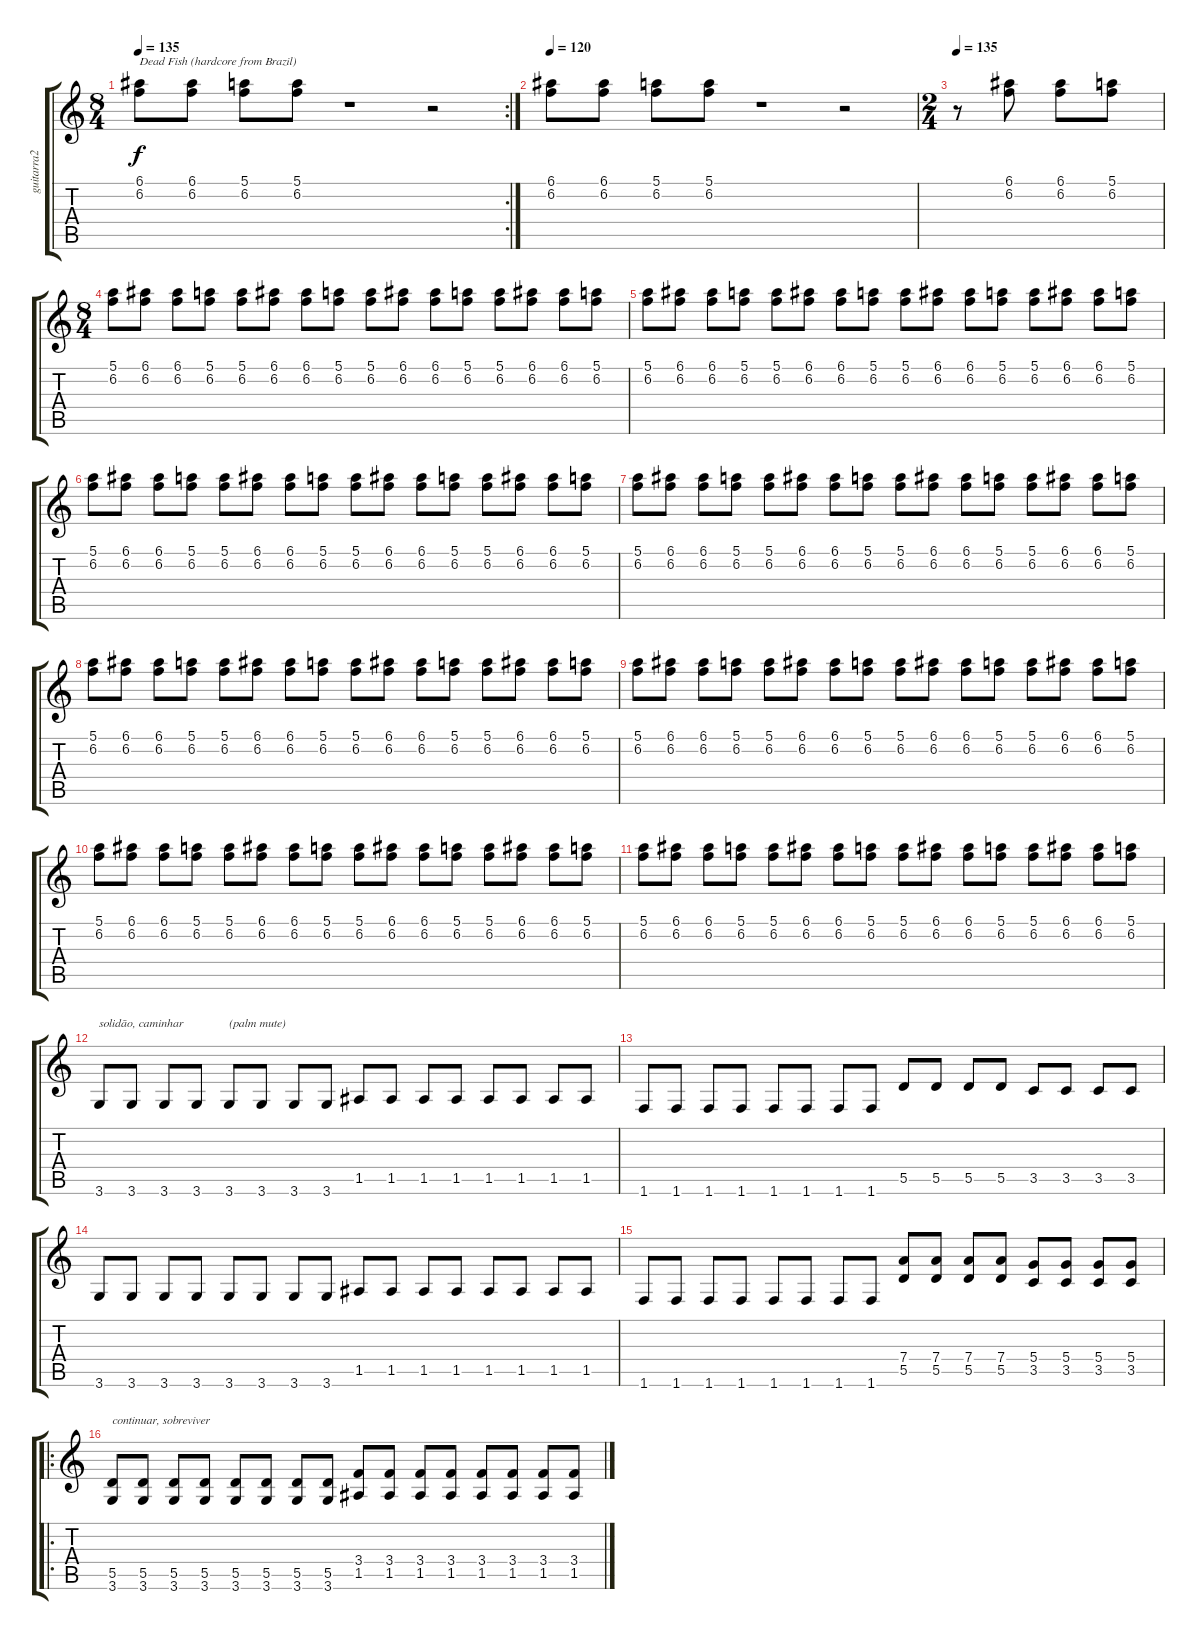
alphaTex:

\track ("guitarra2" "guitarra2") {instrument distortionguitar}
\staff {score tabs}
\tuning (E4 B3 G3 D3 A2 E2) {hide}
\rc 2
\ts (8 4)
\tempo 135
\tempo 120
\tempo 135
\clef g2
\ks c
(6.1 6.2).8{txt "Dead Fish (hardcore from Brazil)" dy f instrument distortionguitar} (6.1 6.2).8 (5.1 6.2).8 (5.1 6.2).8 r.1 r.2 |
\tempo 120
(6.1 6.2).8 (6.1 6.2).8 (5.1 6.2).8 (5.1 6.2).8 r.1 r.2 |
\ts (2 4)
\tempo 135
r.8 (6.1 6.2).8 (6.1 6.2).8 (5.1 6.2).8 |
\ts (8 4)
(5.1 6.2).8 (6.1 6.2).8 (6.1 6.2).8 (5.1 6.2).8 (5.1 6.2).8 (6.1 6.2).8 (6.1 6.2).8 (5.1 6.2).8 (5.1 6.2).8 (6.1 6.2).8 (6.1 6.2).8 (5.1 6.2).8 (5.1 6.2).8 (6.1 6.2).8 (6.1 6.2).8 (5.1 6.2).8 |
(5.1 6.2).8 (6.1 6.2).8 (6.1 6.2).8 (5.1 6.2).8 (5.1 6.2).8 (6.1 6.2).8 (6.1 6.2).8 (5.1 6.2).8 (5.1 6.2).8 (6.1 6.2).8 (6.1 6.2).8 (5.1 6.2).8 (5.1 6.2).8 (6.1 6.2).8 (6.1 6.2).8 (5.1 6.2).8 |
(5.1 6.2).8 (6.1 6.2).8 (6.1 6.2).8 (5.1 6.2).8 (5.1 6.2).8 (6.1 6.2).8 (6.1 6.2).8 (5.1 6.2).8 (5.1 6.2).8 (6.1 6.2).8 (6.1 6.2).8 (5.1 6.2).8 (5.1 6.2).8 (6.1 6.2).8 (6.1 6.2).8 (5.1 6.2).8 |
(5.1 6.2).8 (6.1 6.2).8 (6.1 6.2).8 (5.1 6.2).8 (5.1 6.2).8 (6.1 6.2).8 (6.1 6.2).8 (5.1 6.2).8 (5.1 6.2).8 (6.1 6.2).8 (6.1 6.2).8 (5.1 6.2).8 (5.1 6.2).8 (6.1 6.2).8 (6.1 6.2).8 (5.1 6.2).8 |
(5.1 6.2).8 (6.1 6.2).8 (6.1 6.2).8 (5.1 6.2).8 (5.1 6.2).8 (6.1 6.2).8 (6.1 6.2).8 (5.1 6.2).8 (5.1 6.2).8 (6.1 6.2).8 (6.1 6.2).8 (5.1 6.2).8 (5.1 6.2).8 (6.1 6.2).8 (6.1 6.2).8 (5.1 6.2).8 |
(5.1 6.2).8 (6.1 6.2).8 (6.1 6.2).8 (5.1 6.2).8 (5.1 6.2).8 (6.1 6.2).8 (6.1 6.2).8 (5.1 6.2).8 (5.1 6.2).8 (6.1 6.2).8 (6.1 6.2).8 (5.1 6.2).8 (5.1 6.2).8 (6.1 6.2).8 (6.1 6.2).8 (5.1 6.2).8 |
(5.1 6.2).8 (6.1 6.2).8 (6.1 6.2).8 (5.1 6.2).8 (5.1 6.2).8 (6.1 6.2).8 (6.1 6.2).8 (5.1 6.2).8 (5.1 6.2).8 (6.1 6.2).8 (6.1 6.2).8 (5.1 6.2).8 (5.1 6.2).8 (6.1 6.2).8 (6.1 6.2).8 (5.1 6.2).8 |
(5.1 6.2).8 (6.1 6.2).8 (6.1 6.2).8 (5.1 6.2).8 (5.1 6.2).8 (6.1 6.2).8 (6.1 6.2).8 (5.1 6.2).8 (5.1 6.2).8 (6.1 6.2).8 (6.1 6.2).8 (5.1 6.2).8 (5.1 6.2).8 (6.1 6.2).8 (6.1 6.2).8 (5.1 6.2).8 |
3.6.8{txt "solidão, caminhar"} 3.6.8 3.6.8 3.6.8 3.6.8{txt "(palm mute)"} 3.6.8 3.6.8 3.6.8 1.5.8 1.5.8 1.5.8 1.5.8 1.5.8 1.5.8 1.5.8 1.5.8 |
1.6.8 1.6.8 1.6.8 1.6.8 1.6.8 1.6.8 1.6.8 1.6.8 5.5.8 5.5.8 5.5.8 5.5.8 3.5.8 3.5.8 3.5.8 3.5.8 |
3.6.8 3.6.8 3.6.8 3.6.8 3.6.8 3.6.8 3.6.8 3.6.8 1.5.8 1.5.8 1.5.8 1.5.8 1.5.8 1.5.8 1.5.8 1.5.8 |
1.6.8 1.6.8 1.6.8 1.6.8 1.6.8 1.6.8 1.6.8 1.6.8 (7.4 5.5).8 (7.4 5.5).8 (7.4 5.5).8 (7.4 5.5).8 (5.4 3.5).8 (5.4 3.5).8 (5.4 3.5).8 (5.4 3.5).8 |
\ro
(5.5 3.6).8{txt "continuar, sobreviver"} (5.5 3.6).8 (5.5 3.6).8 (5.5 3.6).8 (5.5 3.6).8 (5.5 3.6).8 (5.5 3.6).8 (5.5 3.6).8 (3.4 1.5).8 (3.4 1.5).8 (3.4 1.5).8 (3.4 1.5).8 (3.4 1.5).8 (3.4 1.5).8 (3.4 1.5).8 (3.4 1.5).8
